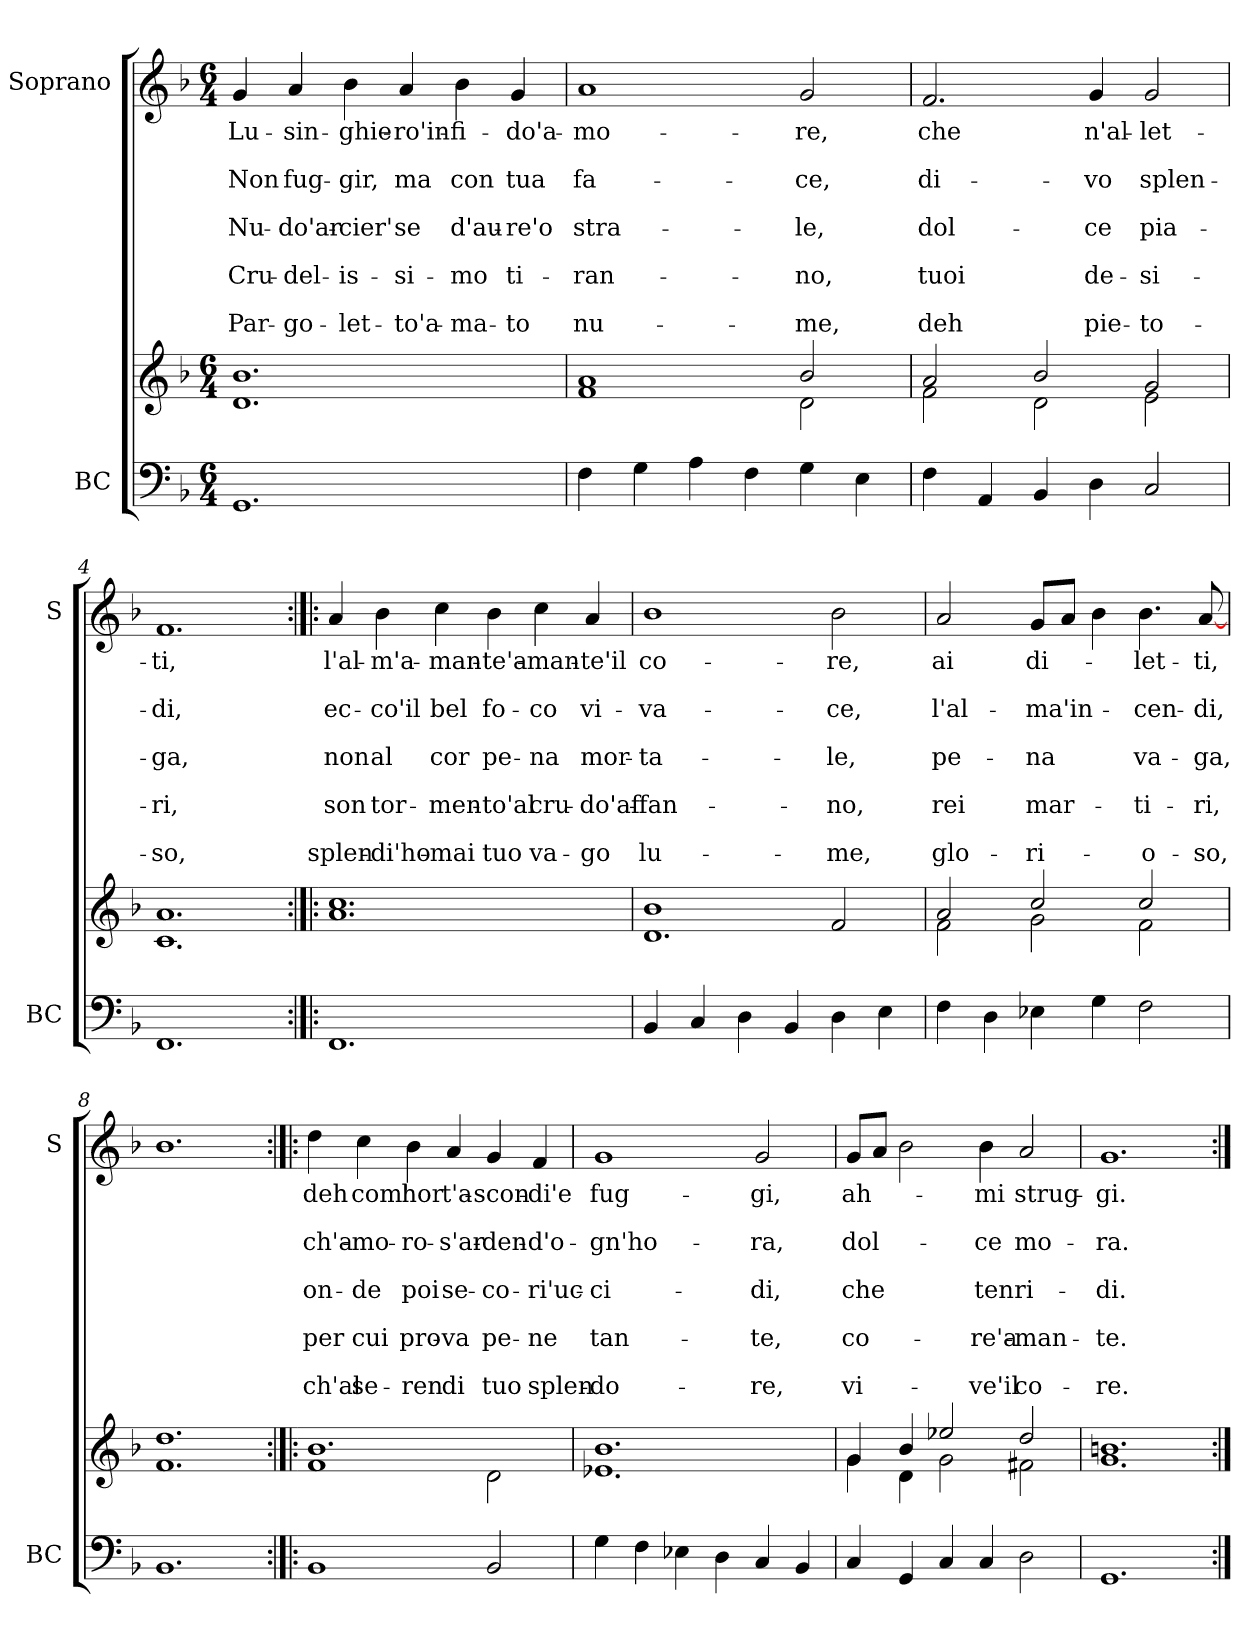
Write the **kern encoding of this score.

**kern	**kern	**kern	**text	**text	**text	**text	**text	**text	**text	**text	**text
*part2	*part2	*part1	*part1	*part1	*part1	*part1	*part1	*part1	*part1	*part1	*part1
*staff3	*staff2	*staff1	*staff1	*staff1	*staff1	*staff1	*staff1	*staff1	*staff1	*staff1	*staff1
*I"BC	*	*I"Soprano	*	*	*	*	*	*	*	*	*
*I'BC	*	*I'S	*	*	*	*	*	*	*	*	*
*clefF4	*clefG2	*clefG2	*	*	*	*	*	*	*	*	*
*k[b-]	*k[b-]	*k[b-]	*	*	*	*	*	*	*	*	*
*F:	*F:	*F:	*	*	*	*	*	*	*	*	*
*M6/4	*M6/4	*M6/4	*	*	*	*	*	*	*	*	*
=1	=1	=1	=1	=1	=1	=1	=1	=1	=1	=1	=1
*	*^	*	*	*	*	*	*	*	*	*	*
!	!	!	!	!LO:LY:b	!	!LO:LY:b	!	!LO:LY:b	!	!LO:LY:b	!	!LO:LY:b
1.GG	1.b-	1.d	4g/	Lu-	.	Non	.	Nu-	.	Cru-	.	Par-
!	!	!	!	!LO:LY:b	!	!LO:LY:b	!	!LO:LY:b	!	!LO:LY:b	!	!LO:LY:b
.	.	.	4a/	-sin-	.	fug-	.	-do'ar-	.	-del-	.	-go-
!	!	!	!	!LO:LY:b	!	!LO:LY:b	!	!LO:LY:b	!	!LO:LY:b	!	!LO:LY:b
.	.	.	4b-\	-ghie-	.	-gir,	.	-cier'	.	-is-	.	-let-
!	!	!	!	!LO:LY:b	!	!LO:LY:b	!	!LO:LY:b	!	!LO:LY:b	!	!LO:LY:b
.	.	.	4a/	-ro'in-	.	ma	.	se	.	-si-	.	-to'a-
!	!	!	!	!LO:LY:b	!	!LO:LY:b	!	!LO:LY:b	!	!LO:LY:b	!	!LO:LY:b
.	.	.	4b-\	-fi-	.	con	.	d'au-	.	-mo	.	-ma-
!	!	!	!	!LO:LY:b	!	!LO:LY:b	!	!LO:LY:b	!	!LO:LY:b	!	!LO:LY:b
.	.	.	4g/	-do'a-	.	tua	.	-re'o	.	ti-	.	-to
=2	=2	=2	=2	=2	=2	=2	=2	=2	=2	=2	=2	=2
!	!	!	!	!LO:LY:b	!	!LO:LY:b	!	!LO:LY:b	!	!LO:LY:b	!	!LO:LY:b
4F\	1a	1f	1a	-mo-	.	fa-	.	stra-	.	-ran-	.	nu-
4G\	.	.	.	.	.	.	.	.	.	.	.	.
4A\	.	.	.	.	.	.	.	.	.	.	.	.
4F\	.	.	.	.	.	.	.	.	.	.	.	.
!	!	!	!	!LO:LY:b	!	!LO:LY:b	!	!LO:LY:b	!	!LO:LY:b	!	!LO:LY:b
4G\	2b-/	2d\	2g/	-re,	.	-ce,	.	-le,	.	-no,	.	-me,
4E\	.	.	.	.	.	.	.	.	.	.	.	.
=3	=3	=3	=3	=3	=3	=3	=3	=3	=3	=3	=3	=3
!	!	!	!	!LO:LY:b	!	!LO:LY:b	!	!LO:LY:b	!	!LO:LY:b	!	!LO:LY:b
4F\	2a/	2f\	2.f/	che	.	di-	.	dol-	.	tuoi	.	deh
4AA/	.	.	.	.	.	.	.	.	.	.	.	.
4BB-/	2b-/	2d\	.	.	.	.	.	.	.	.	.	.
!	!	!	!	!LO:LY:b	!	!LO:LY:b	!	!LO:LY:b	!	!LO:LY:b	!	!LO:LY:b
4D\	.	.	4g/	n'al-	.	-vo	.	-ce	.	de-	.	pie-
!	!	!	!	!LO:LY:b	!	!LO:LY:b	!	!LO:LY:b	!	!LO:LY:b	!	!LO:LY:b
2C/	2g/	2e\	2g/	-let-	.	splen-	.	pia-	.	-si-	.	-to-
=4	=4	=4	=4	=4	=4	=4	=4	=4	=4	=4	=4	=4
!	!	!	!	!LO:LY:b	!	!LO:LY:b	!	!LO:LY:b	!	!LO:LY:b	!	!LO:LY:b
1.FF	1.a	1.c	1.f	-ti,	.	-di,	.	-ga,	.	-ri,	.	-so,
!!LO:LB:g=z
=5:|!|:	=5:|!|:	=5:|!|:	=5:|!|:	=5:|!|:	=5:|!|:	=5:|!|:	=5:|!|:	=5:|!|:	=5:|!|:	=5:|!|:	=5:|!|:	=5:|!|:
!	!	!	!	!LO:LY:b	!	!LO:LY:b	!	!LO:LY:b	!	!LO:LY:b	!	!LO:LY:b
1.FF	1.cc	1.a	4a/	l'al-	.	ec-	.	non	.	son	.	splen-
!	!	!	!	!LO:LY:b	!	!LO:LY:b	!	!LO:LY:b	!	!LO:LY:b	!	!LO:LY:b
.	.	.	4b-\	-m'a-	.	-co'il	.	al	.	tor-	.	-di'ho-
!	!	!	!	!LO:LY:b	!	!LO:LY:b	!	!LO:LY:b	!	!LO:LY:b	!	!LO:LY:b
.	.	.	4cc\	-man-	.	bel	.	cor	.	-men-	.	-mai
!	!	!	!	!LO:LY:b	!	!LO:LY:b	!	!LO:LY:b	!	!LO:LY:b	!	!LO:LY:b
.	.	.	4b-\	-te'a-	.	fo-	.	pe-	.	-to'al	.	tuo
!	!	!	!	!LO:LY:b	!	!LO:LY:b	!	!LO:LY:b	!	!LO:LY:b	!	!LO:LY:b
.	.	.	4cc\	-man-	.	-co	.	-na	.	cru-	.	va-
!	!	!	!	!LO:LY:b	!	!LO:LY:b	!	!LO:LY:b	!	!LO:LY:b	!	!LO:LY:b
.	.	.	4a/	-te'il	.	vi-	.	mor-	.	-do'af-	.	-go
=6	=6	=6	=6	=6	=6	=6	=6	=6	=6	=6	=6	=6
!	!	!	!	!LO:LY:b	!	!LO:LY:b	!	!LO:LY:b	!	!LO:LY:b	!	!LO:LY:b
4BB-/	1b-	1.d	1b-	co-	.	-va-	.	-ta-	.	-fan-	.	lu-
4C/	.	.	.	.	.	.	.	.	.	.	.	.
4D\	.	.	.	.	.	.	.	.	.	.	.	.
4BB-/	.	.	.	.	.	.	.	.	.	.	.	.
!	!	!	!	!LO:LY:b	!	!LO:LY:b	!	!LO:LY:b	!	!LO:LY:b	!	!LO:LY:b
4D\	2f/	.	2b-\	-re,	.	-ce,	.	-le,	.	-no,	.	-me,
4E\	.	.	.	.	.	.	.	.	.	.	.	.
=7	=7	=7	=7	=7	=7	=7	=7	=7	=7	=7	=7	=7
!	!	!	!	!LO:LY:b	!	!LO:LY:b	!	!LO:LY:b	!	!LO:LY:b	!	!LO:LY:b
4F\	2a/	2f\	2a/	ai	.	l'al-	.	pe-	.	rei	.	glo-
4D\	.	.	.	.	.	.	.	.	.	.	.	.
!	!	!	!	!LO:LY:b	!	!LO:LY:b	!	!LO:LY:b	!	!LO:LY:b	!	!LO:LY:b
4E-X\	2cc/	2g\	8g/L	di-	.	-ma'in-	.	-na	.	mar-	.	-ri-
.	.	.	8a/J	.	.	.	.	.	.	.	.	.
4G\	.	.	4b-\	.	.	.	.	.	.	.	.	.
!	!	!	!	!LO:LY:b	!	!LO:LY:b	!	!LO:LY:b	!	!LO:LY:b	!	!LO:LY:b
2F\	2cc/	2f\	4.b-\	-let-	.	-cen-	.	va-	.	-ti-	.	-o-
!	!	!	!	!LO:LY:b	!	!LO:LY:b	!	!LO:LY:b	!	!LO:LY:b	!	!LO:LY:b
.	.	.	[8a/	-ti,	.	-di,	.	-ga,	.	-ri,	.	-so,
=8	=8	=8	=8	=8	=8	=8	=8	=8	=8	=8	=8	=8
1.BB-	1.dd	1.f	1.b-	.	.	.	.	.	.	.	.	.
!!LO:PB:g=z
=9:|!|:	=9:|!|:	=9:|!|:	=9:|!|:	=9:|!|:	=9:|!|:	=9:|!|:	=9:|!|:	=9:|!|:	=9:|!|:	=9:|!|:	=9:|!|:	=9:|!|:
!	!	!	!	!LO:LY:b	!	!LO:LY:b	!	!LO:LY:b	!	!LO:LY:b	!	!LO:LY:b
1BB-	1.b-	1f	4dd\	deh	.	ch'a-	.	on-	.	per	.	ch'al
!	!	!	!	!LO:LY:b	!	!LO:LY:b	!	!LO:LY:b	!	!LO:LY:b	!	!LO:LY:b
.	.	.	4cc\	com'	.	-mo-	.	-de	.	cui	.	se-
!	!	!	!	!LO:LY:b	!	!LO:LY:b	!	!LO:LY:b	!	!LO:LY:b	!	!LO:LY:b
.	.	.	4b-\	hor	.	-ro-	.	poi	.	pro-	.	-ren
!	!	!	!	!LO:LY:b	!	!LO:LY:b	!	!LO:LY:b	!	!LO:LY:b	!	!LO:LY:b
.	.	.	4a/	t'a-	.	-s'ar-	.	se-	.	-va	.	di
!	!	!	!	!LO:LY:b	!	!LO:LY:b	!	!LO:LY:b	!	!LO:LY:b	!	!LO:LY:b
2BB-/	.	2d\	4g/	-scon-	.	-den-	.	-co-	.	pe-	.	tuo
!	!	!	!	!LO:LY:b	!	!LO:LY:b	!	!LO:LY:b	!	!LO:LY:b	!	!LO:LY:b
.	.	.	4f/	-di'e	.	-d'o-	.	-ri'uc-	.	-ne	.	splen-
=10	=10	=10	=10	=10	=10	=10	=10	=10	=10	=10	=10	=10
!	!	!	!	!LO:LY:b	!	!LO:LY:b	!	!LO:LY:b	!	!LO:LY:b	!	!LO:LY:b
4G\	1.b-	1.e-X	1g	fug-	.	-gn'ho-	.	-ci-	.	tan-	.	-do-
4F\	.	.	.	.	.	.	.	.	.	.	.	.
4E-X\	.	.	.	.	.	.	.	.	.	.	.	.
4D\	.	.	.	.	.	.	.	.	.	.	.	.
!	!	!	!	!LO:LY:b	!	!LO:LY:b	!	!LO:LY:b	!	!LO:LY:b	!	!LO:LY:b
4C/	.	.	2g/	-gi,	.	-ra,	.	-di,	.	-te,	.	-re,
4BB-/	.	.	.	.	.	.	.	.	.	.	.	.
=11	=11	=11	=11	=11	=11	=11	=11	=11	=11	=11	=11	=11
!	!	!	!	!LO:LY:b	!	!LO:LY:b	!	!LO:LY:b	!	!LO:LY:b	!	!LO:LY:b
4C/	4g/	4g\	8g/L	ah-	.	dol-	.	che	.	co-	.	vi-
.	.	.	8a/J	.	.	.	.	.	.	.	.	.
4GG/	4b-/	4d\	2b-\	.	.	.	.	.	.	.	.	.
4C/	2ee-X/	2g\	.	.	.	.	.	.	.	.	.	.
!	!	!	!	!LO:LY:b	!	!LO:LY:b	!	!LO:LY:b	!	!LO:LY:b	!	!LO:LY:b
4C/	.	.	4b-\	mi	.	-ce	.	ten	.	-re'a-	.	-ve'il
!	!	!	!	!LO:LY:b	!	!LO:LY:b	!	!LO:LY:b	!	!LO:LY:b	!	!LO:LY:b
2D\	2dd/	2f#X\	2a/	strug-	.	mo-	.	ri-	.	-man-	.	co-
=12	=12	=12	=12	=12	=12	=12	=12	=12	=12	=12	=12	=12
!	!	!	!	!LO:LY:b	!	!LO:LY:b	!	!LO:LY:b	!	!LO:LY:b	!	!LO:LY:b
1.GG	1.bn	1.g	1.g	-gi.	.	-ra.	.	-di.	.	-te.	.	-re.
*	*v	*v	*	*	*	*	*	*	*	*	*	*
=:|!	=:|!	=:|!	=:|!	=:|!	=:|!	=:|!	=:|!	=:|!	=:|!	=:|!	=:|!
*-	*-	*-	*-	*-	*-	*-	*-	*-	*-	*-	*-
